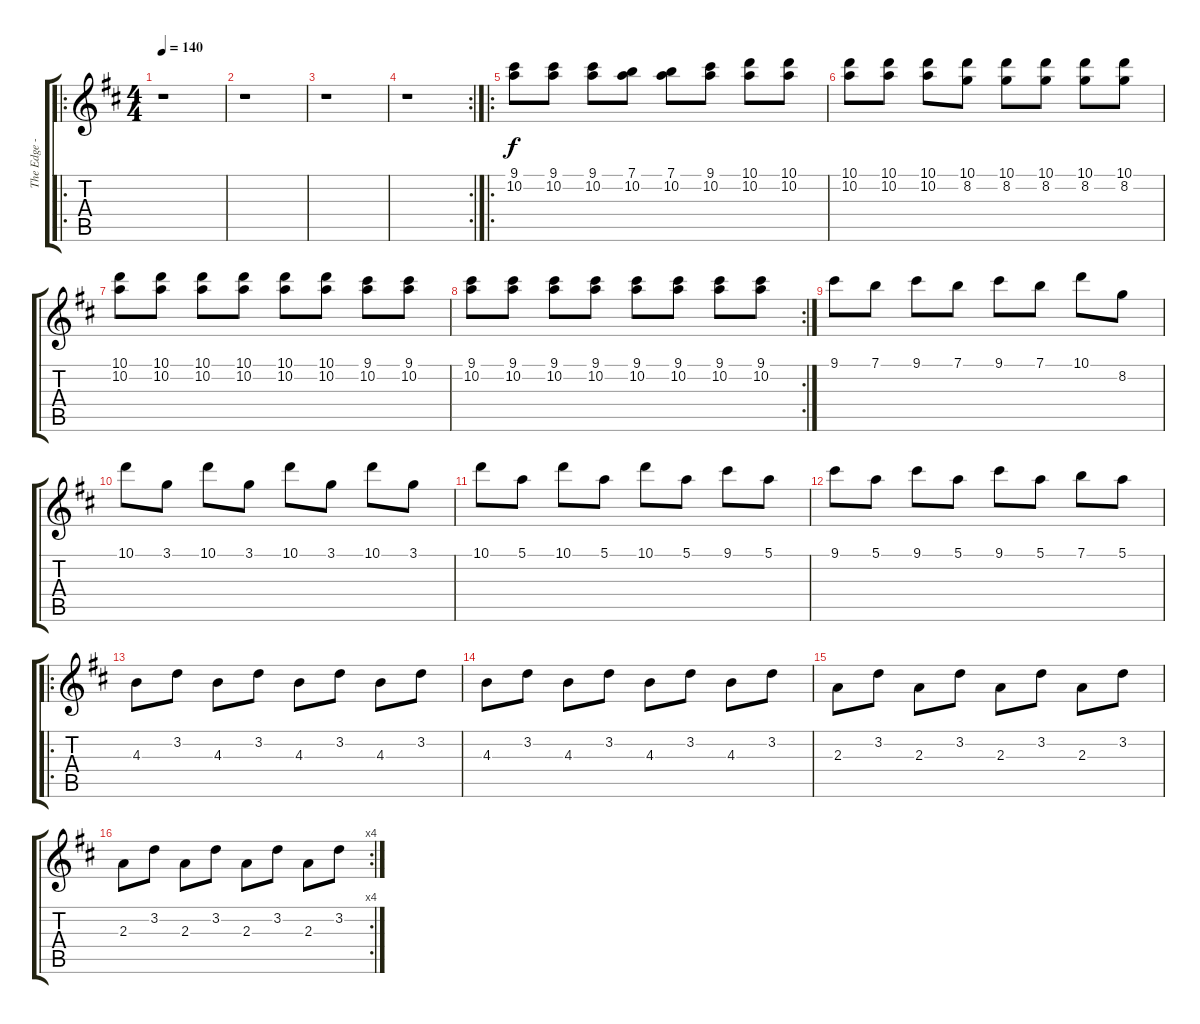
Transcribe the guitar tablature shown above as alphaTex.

\track ("The Edge - Guitar [Clean]" "The Edge -") {instrument electricguitarclean}
\staff {score tabs}
\tuning (E4 B3 G3 D3 A2 E2) {hide}
\ro
\ts (4 4)
\tempo 140
\clef g2
\ks d
r.1{dy mp} |
r.1 |
r.1 |
\rc 2
r.1 |
\ro
(9.1 10.2).8{dy f} (9.1 10.2).8 (9.1 10.2).8 (7.1 10.2).8 (7.1 10.2).8 (9.1 10.2).8 (10.1 10.2).8 (10.1 10.2).8 |
(10.1 10.2).8 (10.1 10.2).8 (10.1 10.2).8 (10.1 8.2).8 (10.1 8.2).8 (10.1 8.2).8 (10.1 8.2).8 (10.1 8.2).8 |
(10.1 10.2).8 (10.1 10.2).8 (10.1 10.2).8 (10.1 10.2).8 (10.1 10.2).8 (10.1 10.2).8 (9.1 10.2).8 (9.1 10.2).8 |
\rc 2
(9.1 10.2).8 (9.1 10.2).8 (9.1 10.2).8 (9.1 10.2).8 (9.1 10.2).8 (9.1 10.2).8 (9.1 10.2).8 (9.1 10.2).8 |
9.1.8 7.1.8 9.1.8 7.1.8 9.1.8 7.1.8 10.1.8 8.2.8 |
10.1.8 3.1.8 10.1.8 3.1.8 10.1.8 3.1.8 10.1.8 3.1.8 |
10.1.8 5.1.8 10.1.8 5.1.8 10.1.8 5.1.8 9.1.8 5.1.8 |
9.1.8 5.1.8 9.1.8 5.1.8 9.1.8 5.1.8 7.1.8 5.1.8 |
\ro
4.3.8 3.2.8 4.3.8 3.2.8 4.3.8 3.2.8 4.3.8 3.2.8 |
4.3.8 3.2.8 4.3.8 3.2.8 4.3.8 3.2.8 4.3.8 3.2.8 |
2.3.8 3.2.8 2.3.8 3.2.8 2.3.8 3.2.8 2.3.8 3.2.8 |
\rc 4
2.3.8 3.2.8 2.3.8 3.2.8 2.3.8 3.2.8 2.3.8 3.2.8
